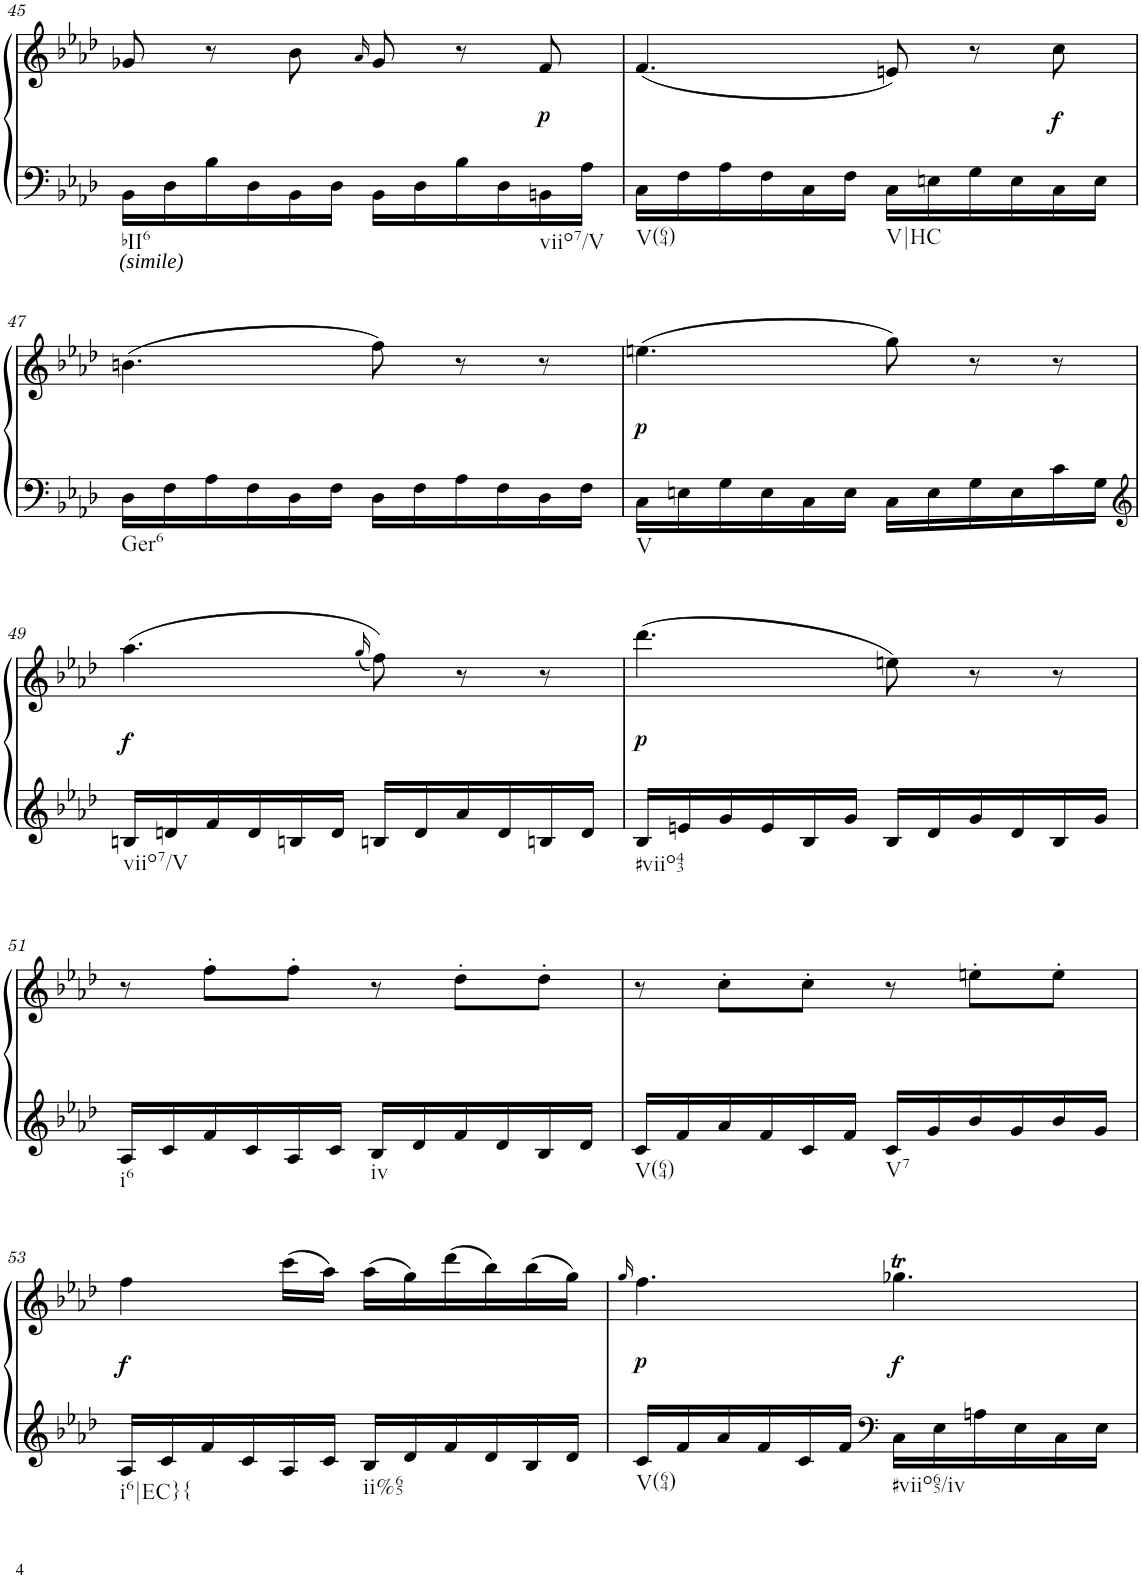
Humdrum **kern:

**kern	**kern	**dynam
*part1	*part1	*part1
*staff2	*staff1	*staff1/2
*I"Klavier linke Hand	*	*
!!LO:PB:g=z
*clefF4	*clefF4	*
*k[b-e-a-d-]	*k[b-e-a-d-]	*
*M6/8	*M6/8	*
=45	=45	=45
!LO:TX:b:i:t=(simile)	!	!
!LO:TX:b:t=bII6	!	!
16BB-\LL	8g-X/	.
16D-\	.	.
16B-\	8r	.
16D-\	.	.
16BB-\	8b-\	.
16D-\JJ	.	.
.	16qa-/	.
16BB-\LL	8g-/	.
16D-\	.	.
16B-\	8r	.
16D-\	.	.
!LO:TX:b:t=viio7/V	!	!
!	!	!LO:DY:b
16BBn\	8f/	p
16A-\JJ	.	.
=46	=46	=46
!LO:TX:b:t=V(64)	!	!
16C\LL	(4.f/	.
16F\	.	.
16A-\	.	.
16F\	.	.
16C\	.	.
16F\JJ	.	.
!LO:TX:b:t=V|HC	!	!
16C\LL	8en/)	.
16En\	.	.
16G\	8r	.
16E\	.	.
!	!	!LO:DY:b
16C\	8cc\	f
16E\JJ	.	.
!!LO:LB:g=z
=47	=47	=47
!LO:TX:b:t=Ger6	!	!
16D-\LL	(4.bn\	.
16F\	.	.
16A-\	.	.
16F\	.	.
16D-\	.	.
16F\JJ	.	.
16D-\LL	8ff\)	.
16F\	.	.
16A-\	8r	.
16F\	.	.
16D-\	8r	.
16F\JJ	.	.
=48	=48	=48
!LO:TX:b:t=V	!	!
!	!	!LO:DY:b
16C\LL	(4.een\	p
16En\	.	.
16G\	.	.
16E\	.	.
16C\	.	.
16E\JJ	.	.
16C\LL	8gg\)	.
16E\	.	.
16G\	8r	.
16E\	.	.
16c\	8r	.
16G\JJ	.	.
!!LO:LB:g=z
=49	=49	=49
*clefG2	*	*
!LO:TX:b:t=viio7/V	!	!
!	!	!LO:DY:b
16Bn/LL	(4.aa-\	f
16dn/	.	.
16f/	.	.
16d/	.	.
16Bn/	.	.
16d/JJ	.	.
.	(16qgg/	.
16Bn/LL	8ff\))	.
16d/	.	.
16a-/	8r	.
16d/	.	.
16Bn/	8r	.
16d/JJ	.	.
=50	=50	=50
!LO:TX:b:t=#viio43	!	!
!	!	!LO:DY:b
16B-/LL	(4.ddd-\	p
16en/	.	.
16g/	.	.
16e/	.	.
16B-/	.	.
16g/JJ	.	.
16B-/LL	8een\)	.
16d-/	.	.
16g/	8r	.
16d-/	.	.
16B-/	8r	.
16g/JJ	.	.
!!LO:LB:g=z
=51	=51	=51
!LO:TX:b:t=i6	!	!
16A-/LL	8r	.
16c/	.	.
16f/	8ff'\L	.
16c/	.	.
16A-/	8ff'\J	.
16c/JJ	.	.
!LO:TX:b:t=iv	!	!
16B-/LL	8r	.
16d-/	.	.
16f/	8dd-'\L	.
16d-/	.	.
16B-/	8dd-'\J	.
16d-/JJ	.	.
=52	=52	=52
!LO:TX:b:t=V(64)	!	!
16c/LL	8r	.
16f/	.	.
16a-/	8cc'\L	.
16f/	.	.
16c/	8cc'\J	.
16f/JJ	.	.
!LO:TX:b:t=V7	!	!
16c/LL	8r	.
16g/	.	.
16b-/	8een'\L	.
16g/	.	.
16b-/	8ee'\J	.
16g/JJ	.	.
!!LO:LB:g=z
=53	=53	=53
!LO:TX:b:t=i6|EC}{	!	!
!	!	!LO:DY:b
16A-/LL	4ff\	f
16c/	.	.
16f/	.	.
16c/	.	.
16A-/	(16ccc\LL	.
16c/JJ	16aa-\JJ)	.
!LO:TX:b:t=ii%65	!	!
16B-/LL	(16aa-\LL	.
16d-/	16gg\)	.
16f/	(16ddd-\	.
16d-/	16bb-\)	.
16B-/	(16bb-\	.
16d-/JJ	16gg\JJ)	.
=54	=54	=54
.	16qgg/	.
!LO:TX:b:t=V(64)	!	!
!	!	!LO:DY:b
16c/LL	4.ff\	p
16f/	.	.
16a-/	.	.
16f/	.	.
16c/	.	.
16f/JJ	.	.
*clefF4	*	*
!LO:TX:b:t=#viio65/iv	!	!
!	!	!LO:DY:b
16C\LL	4.gg-XT\	f
16E-\	.	.
16An\	.	.
16E-\	.	.
16C\	.	.
16E-\JJ	.	.
=	=	=
*-	*-	*-
